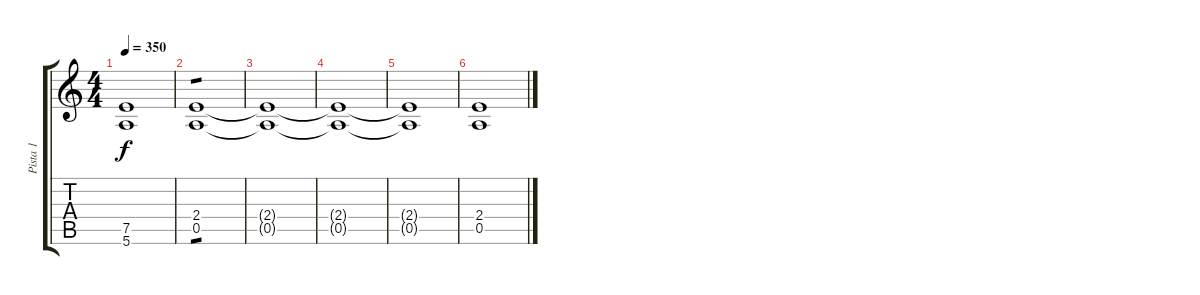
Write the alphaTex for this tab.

\track ("Pista 1" "Pista 1") {instrument distortionguitar}
\staff {score tabs}
\tuning (E4 B3 G3 D3 A2 E2) {hide}
\ts (4 4)
\tempo 350
\clef g2
\ks c
(7.5 5.6).1{dy f} |
(2.4 0.5).1{tp 1} |
(2.4{t} 0.5{t}).1 |
(2.4{t} 0.5{t}).1 |
(2.4{t} 0.5{t}).1 |
(2.4 0.5).1
